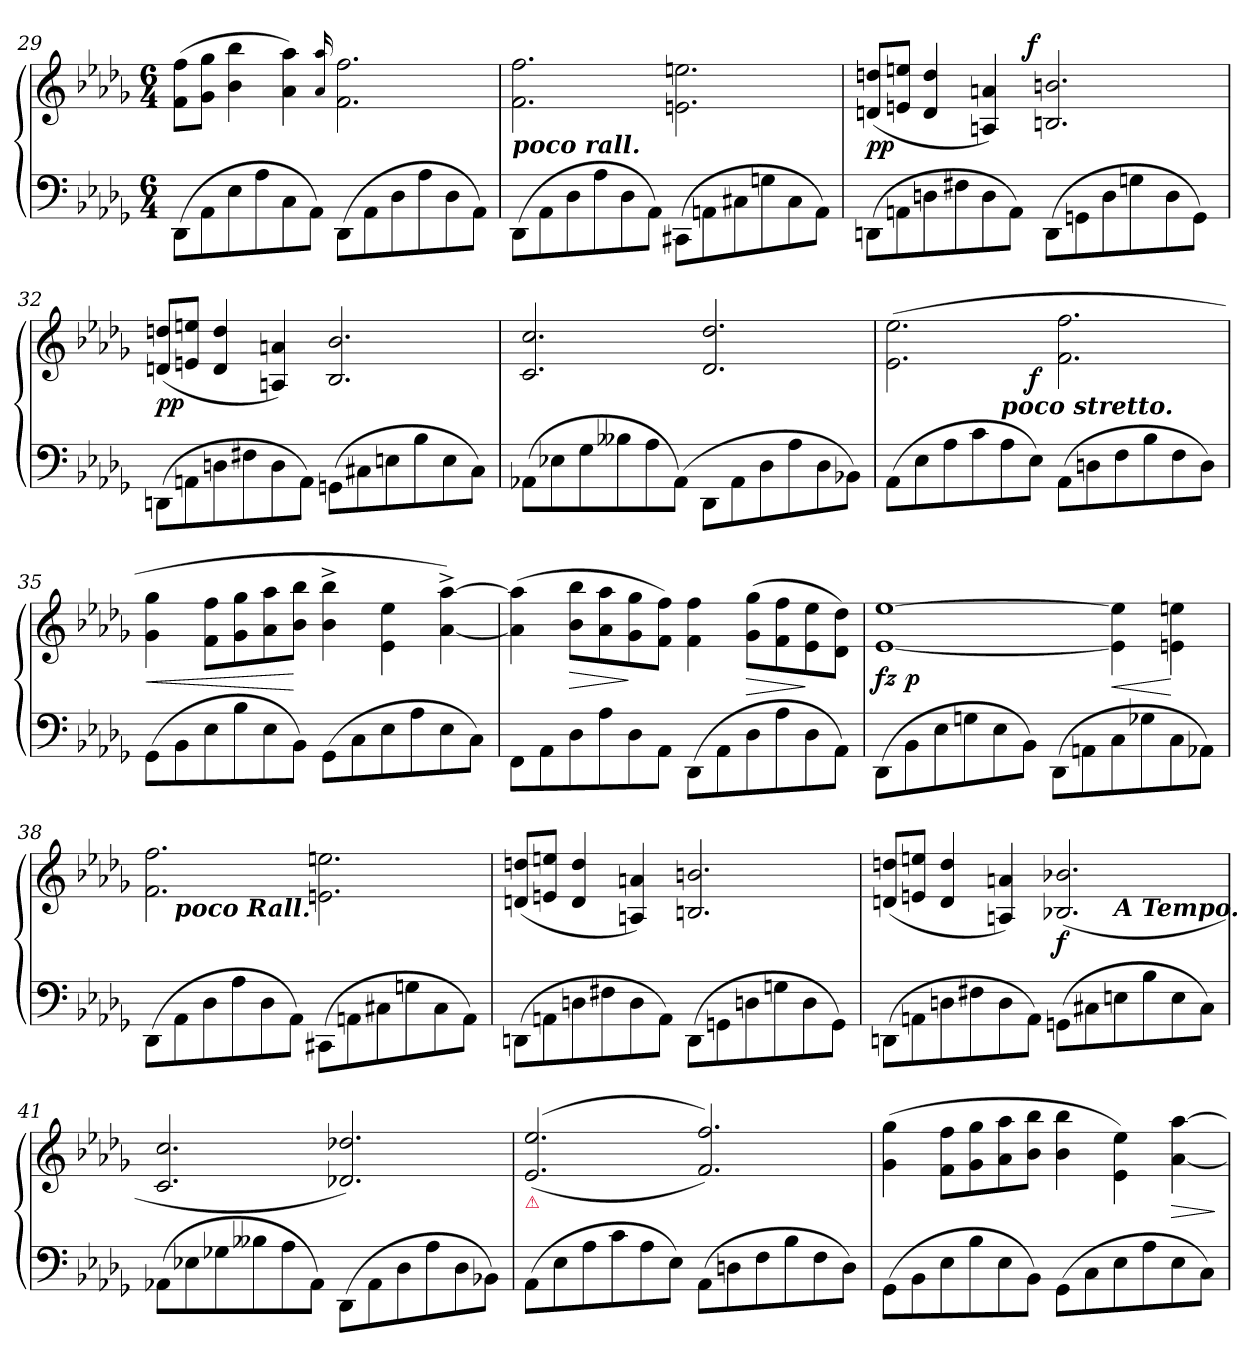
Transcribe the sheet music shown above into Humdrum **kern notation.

**kern	**kern	**dynam
*part1	*part1	*part1
*staff2	*staff1	*staff1/2
*clefF4	*clefG2	*
*k[b-e-a-d-g-]	*k[b-e-a-d-g-]	*
*b-:	*b-:	*
*M6/4	*M6/4	*
=29	=29	=29
(>8DD-\L	(>8f 8ffL	.
8AA-	8g- 8gg-J	.
8E-	4b- 4bb-	.
8A-	.	.
8C	4a- 4aa-)	.
8AA-J)	.	.
.	16qqa-/ 16qqaa-/	.
(>8DD-\L	2.f 2.ff	.
8AA-	.	.
8D-	.	.
8A-	.	.
8D-	.	.
8AA-J)	.	.
=30	=30	=30
!	!LO:TX:b:Bi:t=poco rall.	!
(>8DD-\L	2.f 2.ff	.
8AA-	.	.
8D-	.	.
8A-	.	.
8D-	.	.
8AA-J)	.	.
(>8CC#X\L	2.en\ 2.een\	.
8AAn	.	.
8C#X	.	.
8Gn	.	.
8C#	.	.
8AAJ)	.	.
=31	=31	=31
*	*^	*
(>8DDn\L	(<8dn 8ddnL	2ryy	pp
8AAn	8en 8eenJ	.	.
8Dn	4d 4dd	.	.
8F#X	.	.	.
8D	4An 4an)	8.ryy	.
8AAJ)	.	.	.
!	!	!	!LO:DY:a
.	.	2ryy	f
(>8DD\L	2.Bn 2.bn	.	.
8GGn	.	.	.
8D	.	.	.
8Gn	.	.	.
.	.	4ryy	.
8D	.	.	.
8GGJ)	.	.	.
.	.	16ryy	.
*	*v	*v	*
=32	=32	=32
(>8DDn\L	(<8dn 8ddnL	pp
8AAn	8en 8eenJ	.
8Dn	4d 4dd	.
8F#X	.	.
8D	4An 4an)	.
8AAJ)	.	.
(>8GGnL	2.B- 2.b-	.
8C#X	.	.
8En	.	.
8B-	.	.
8E	.	.
8C#J)	.	.
=33	=33	=33
(>8AA-XL	2.c 2.cc	.
8E-X	.	.
8G-	.	.
8B--X	.	.
8A-	.	.
(>8AA-J)	.	.
8DD-\L	2.d- 2.dd-	.
8AA-	.	.
8D-	.	.
8A-	.	.
8D-	.	.
8BB-XJ)	.	.
=34	=34	=34
*	*^	*
(>8AA-L	(>2.e-\ 2.ee-\	2ryy	.
8E-	.	.	.
8A-	.	.	.
8c	.	.	.
!LO:TX:a:Bi:t=poco stretto.	!	!	!
8A-	.	8ryy	.
8E-J)	.	2..ryy	f
(>8AA-L	2.f 2.ff	.	.
8Dn	.	.	.
8F	.	.	.
8B-	.	.	.
8F	.	.	.
8DJ)	.	.	.
*	*v	*v	*
=35	=35	=35
(>8GG-\L	4g- 4gg-	<
8BB-	.	.
8E-	8f 8ffL	.
8B-	8g- 8gg-	.
8E-	8a- 8aa-	.
8BB-J)	8b- 8bb-J	[
(>8GG-L	4b-^< 4bb-^<	.
8C	.	.
8E-	4e-\ 4ee-\	.
8A-	.	.
8E-	[4a-^< [4aa-^<)	.
8CJ)	.	.
=36	=36	=36
8FF\L	(>4a-] 4aa-]	.
8AA-	.	.
8D-	8b- 8bb-L	>
8A-	8a- 8aa-	.
8D-	8g- 8gg-	]
8AA-J	8f 8ffJ)	.
(>8DD-\L	4f 4ff	.
8AA-	.	.
8D-	(>8g- 8gg-L	>
8A-	8f 8ff	.
8D-	8e- 8ee-	]
8AA-J)	8d- 8dd-J)	.
=37	=37	=37
*	*^	*
(>8DD-\L	[1e- [1ee-	8ryy	fz
8BB-	.	1ryy	p
8E-	.	.	.
8Gn	.	.	.
8E-	.	.	.
8BB-J)	.	.	.
(>8DD-\L	.	.	.
8AAn	.	.	.
8C	4e-]\ 4ee-]\	.	<
8G-X	.	4.ryy	.
8C	4en\ 4een\	.	[
8AA-XJ)	.	.	.
=38	=38	=38	=38
(>8DD-\L	2.f 2.ff	8ryy	.
!	!	!LO:TX:b:Bi:t=poco Rall.	!
8AA-	.	1ryy	.
8D-	.	.	.
8A-	.	.	.
8D-	.	.	.
8AA-J)	.	.	.
(>8CC#X\L	2.en\ 2.een\	.	.
8AAn	.	.	.
8C#X	.	.	.
8Gn	.	4.ryy	.
8C#	.	.	.
8AAJ)	.	.	.
*	*v	*v	*
=39	=39	=39
(>8DDn\L	(<8dn 8ddnL	.
8AAn	8en 8eenJ	.
8Dn	4d 4dd	.
8F#X	.	.
8D	4An 4an)	.
8AAJ)	.	.
(>8DD\L	2.Bn 2.bn	.
8GGn	.	.
8Dn	.	.
8Gn	.	.
8D	.	.
8GGJ)	.	.
=40	=40	=40
*	*^	*
(>8DDn\L	(<8dn 8ddnL	1ryy	.
8AAn	8en 8eenJ	.	.
8Dn	4d 4dd	.	.
8F#X	.	.	.
8D	4An 4an)	.	.
8AAJ)	.	.	.
(>8GGnL	(<2.B-X 2.b-X	.	f
8C#X	.	.	.
!	!	!LO:TX:b:Bi:t=A Tempo.	!
8En	.	2ryy	.
8B-	.	.	.
8E	.	.	.
8C#J)	.	.	.
*	*v	*v	*
=41	=41	=41
(>8AA-XL	2.c 2.cc	.
8E-X	.	.
8G-X	.	.
8B--X	.	.
8A-	.	.
8AA-J)	.	.
(>8DD-\L	2.d-X 2.dd-X)	.
8AA-	.	.
8D-	.	.
8A-	.	.
8D-	.	.
8BB-XJ)	.	.
=42	=42	=42
!	!LO:TX:b:Bi:color=crimson:t=⚠	!
(>8AA-L	(<(>2.e-/ 2.ee-/	.
8E-	.	.
8A-	.	.
8c	.	.
8A-	.	.
8E-J)	.	.
(>8AA-L	2.f/ 2.ff/))	.
8Dn	.	.
8F	.	.
8B-	.	.
8F	.	.
8DJ)	.	.
=43	=43	=43
(>8GG-\L	(>4g- 4gg-	.
8BB-	.	.
8E-	8f 8ffL	.
8B-	8g- 8gg-	.
8E-	8a- 8aa-	.
8BB-J)	8b- 8bb-J	.
(>8GG-L	4b- 4bb-	.
8C	.	.
8E-	4e-\ 4ee-\)	.
8A-	.	.
8E-	[4a- [4aa-	>
8CJ)	.	.
.	.	]
=	=	=
*-	*-	*-
